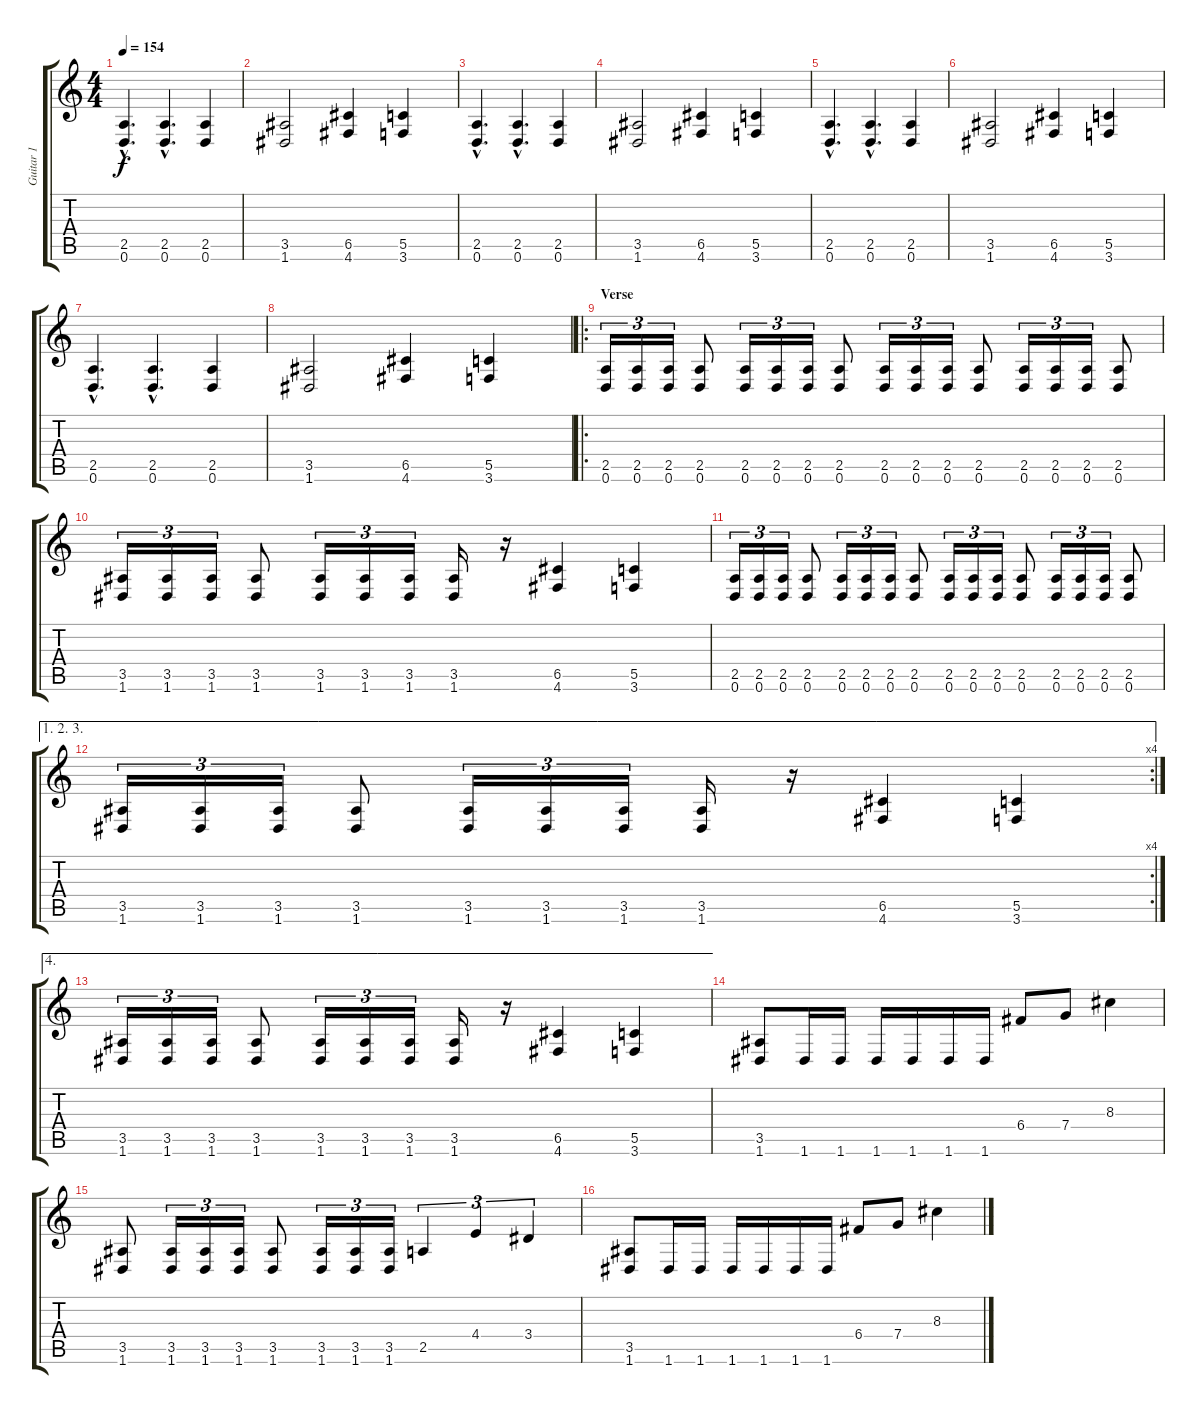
\track ("Guitar 1" "Guitar 1") {instrument distortionguitar}
\staff {score tabs}
\tuning (D4 A3 F3 C3 G2 D2) {hide}
\ts (4 4)
\tempo 154
\clef g2
\ks c
(2.5{hac} 0.6{hac}).4{d dy f} (2.5{hac} 0.6{hac}).4{d} (2.5 0.6).4 |
(3.5 1.6).2 (6.5 4.6).4 (5.5 3.6).4 |
(2.5{hac} 0.6{hac}).4{d} (2.5{hac} 0.6{hac}).4{d} (2.5 0.6).4 |
(3.5 1.6).2 (6.5 4.6).4 (5.5 3.6).4 |
(2.5{hac} 0.6{hac}).4{d} (2.5{hac} 0.6{hac}).4{d} (2.5 0.6).4 |
(3.5 1.6).2 (6.5 4.6).4 (5.5 3.6).4 |
(2.5{hac} 0.6{hac}).4{d} (2.5{hac} 0.6{hac}).4{d} (2.5 0.6).4 |
(3.5 1.6).2 (6.5 4.6).4 (5.5 3.6).4 |
\ro
\section ("" "Verse")
(2.5 0.6).16{tu (3 2)} (2.5 0.6).16{tu (3 2)} (2.5 0.6).16{tu (3 2)} (2.5 0.6).8 (2.5 0.6).16{tu (3 2)} (2.5 0.6).16{tu (3 2)} (2.5 0.6).16{tu (3 2)} (2.5 0.6).8 (2.5 0.6).16{tu (3 2)} (2.5 0.6).16{tu (3 2)} (2.5 0.6).16{tu (3 2)} (2.5 0.6).8 (2.5 0.6).16{tu (3 2)} (2.5 0.6).16{tu (3 2)} (2.5 0.6).16{tu (3 2)} (2.5 0.6).8 |
(3.5 1.6).16{tu (3 2)} (3.5 1.6).16{tu (3 2)} (3.5 1.6).16{tu (3 2)} (3.5 1.6).8 (3.5 1.6).16{tu (3 2)} (3.5 1.6).16{tu (3 2)} (3.5 1.6).16{tu (3 2)} (3.5 1.6).16 r.16 (6.5 4.6).4 (5.5 3.6).4 |
(2.5 0.6).16{tu (3 2)} (2.5 0.6).16{tu (3 2)} (2.5 0.6).16{tu (3 2)} (2.5 0.6).8 (2.5 0.6).16{tu (3 2)} (2.5 0.6).16{tu (3 2)} (2.5 0.6).16{tu (3 2)} (2.5 0.6).8 (2.5 0.6).16{tu (3 2)} (2.5 0.6).16{tu (3 2)} (2.5 0.6).16{tu (3 2)} (2.5 0.6).8 (2.5 0.6).16{tu (3 2)} (2.5 0.6).16{tu (3 2)} (2.5 0.6).16{tu (3 2)} (2.5 0.6).8 |
\ae (1 2 3)
\rc 4
(3.5 1.6).16{tu (3 2)} (3.5 1.6).16{tu (3 2)} (3.5 1.6).16{tu (3 2)} (3.5 1.6).8 (3.5 1.6).16{tu (3 2)} (3.5 1.6).16{tu (3 2)} (3.5 1.6).16{tu (3 2)} (3.5 1.6).16 r.16 (6.5 4.6).4 (5.5 3.6).4 |
\ae 4
(3.5 1.6).16{tu (3 2)} (3.5 1.6).16{tu (3 2)} (3.5 1.6).16{tu (3 2)} (3.5 1.6).8 (3.5 1.6).16{tu (3 2)} (3.5 1.6).16{tu (3 2)} (3.5 1.6).16{tu (3 2)} (3.5 1.6).16 r.16 (6.5 4.6).4 (5.5 3.6).4 |
(3.5 1.6).8 1.6.16 1.6.16 1.6.16 1.6.16 1.6.16 1.6.16 6.4.8 7.4.8 8.3.4 |
(3.5 1.6).8 (3.5 1.6).16{tu (3 2)} (3.5 1.6).16{tu (3 2)} (3.5 1.6).16{tu (3 2)} (3.5 1.6).8 (3.5 1.6).16{tu (3 2)} (3.5 1.6).16{tu (3 2)} (3.5 1.6).16{tu (3 2)} 2.5.4{tu (3 2)} 4.4.4{tu (3 2)} 3.4.4{tu (3 2)} |
(3.5 1.6).8 1.6.16 1.6.16 1.6.16 1.6.16 1.6.16 1.6.16 6.4.8 7.4.8 8.3.4
